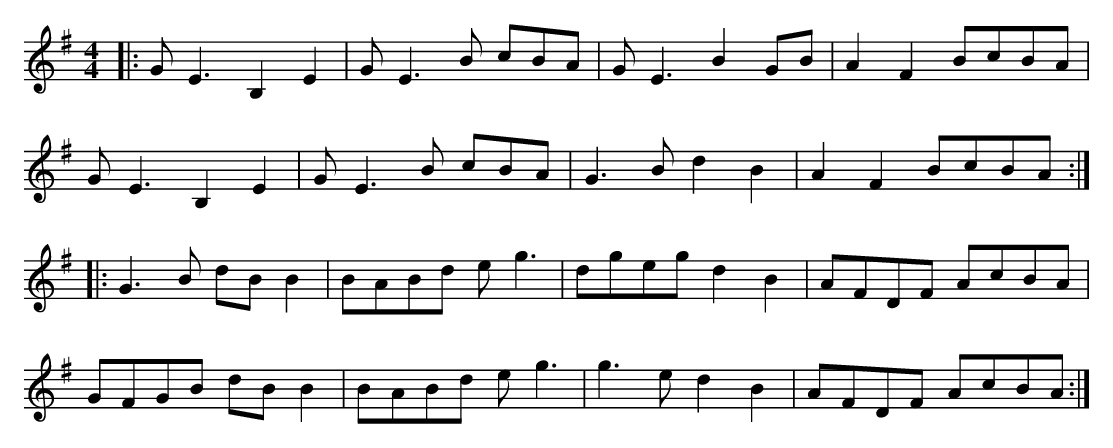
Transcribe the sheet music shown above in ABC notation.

X:1
M:4/4
K:Emin
|:GE3 B,2E2|GE3B 2cBA|GE3 B2GB|A2F2 BcBA|
GE3 B,2E2|GE3B 2cBA|G3B d2B2|A2F2 BcBA:|
|:G3B dBB2|BABd eg3|dgeg d2B2|AFDF AcBA|
GFGB dBB2|BABd eg3|g3e d2B2|AFDF AcBA:|
